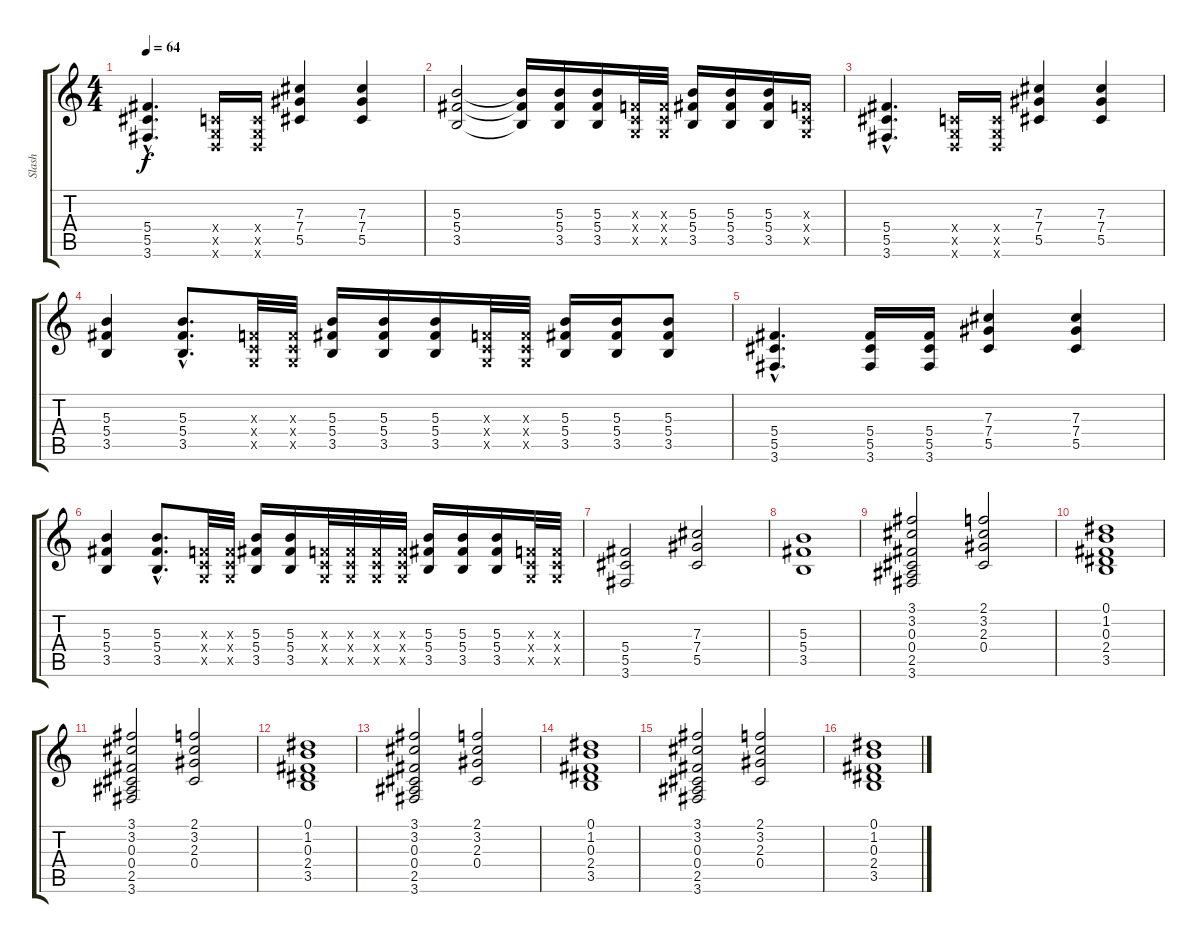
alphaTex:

\track ("Slash" "Slash") {instrument electricguitarclean}
\staff {score tabs}
\tuning (Eb4 Bb3 Gb3 Db3 Ab2 Eb2) {hide}
\ts (4 4)
\tempo 64
\clef g2
\ks c
(5.4{hac} 5.5{hac} 3.6{hac}).4{d dy f instrument overdrivenguitar} (-1.4{x} -1.5{x} -1.6{x}).16 (-1.4{x} -1.5{x} -1.6{x}).16 (7.3 7.4 5.5).4 (7.3 7.4 5.5).4 |
(5.3 5.4 3.5).2 (5.3{t} 5.4{t} 3.5{t}).16 (5.3 5.4 3.5).16 (5.3 5.4 3.5).16 (-1.3{x} -1.4{x} -1.5{x}).32 (-1.3{x} -1.4{x} -1.5{x}).32 (5.3 5.4 3.5).16 (5.3 5.4 3.5).16 (5.3 5.4 3.5).16 (-1.3{x} -1.4{x} -1.5{x}).16 |
(5.4{hac} 5.5{hac} 3.6{hac}).4{d} (-1.4{x} -1.5{x} -1.6{x}).16 (-1.4{x} -1.5{x} -1.6{x}).16 (7.3 7.4 5.5).4 (7.3 7.4 5.5).4 |
(5.3 5.4 3.5).4 (5.3{hac} 5.4{hac} 3.5{hac}).8{d} (-1.3{x} -1.4{x} -1.5{x}).32 (-1.3{x} -1.4{x} -1.5{x}).32 (5.3 5.4 3.5).16 (5.3 5.4 3.5).16 (5.3 5.4 3.5).16 (-1.3{x} -1.4{x} -1.5{x}).32 (-1.3{x} -1.4{x} -1.5{x}).32 (5.3 5.4 3.5).16 (5.3 5.4 3.5).16 (5.3 5.4 3.5).8 |
(5.4{hac} 5.5{hac} 3.6{hac}).4{d} (5.4 5.5 3.6).16 (5.4 5.5 3.6).16 (7.3 7.4 5.5).4 (7.3 7.4 5.5).4 |
(5.3 5.4 3.5).4 (5.3{hac} 5.4{hac} 3.5{hac}).8{d} (-1.3{x} -1.4{x} -1.5{x}).32 (-1.3{x} -1.4{x} -1.5{x}).32 (5.3 5.4 3.5).16 (5.3 5.4 3.5).16 (-1.3{x} -1.4{x} -1.5{x}).32 (-1.3{x} -1.4{x} -1.5{x}).32 (-1.3{x} -1.4{x} -1.5{x}).32 (-1.3{x} -1.4{x} -1.5{x}).32 (5.3 5.4 3.5).16 (5.3 5.4 3.5).16 (5.3 5.4 3.5).16 (-1.3{x} -1.4{x} -1.5{x}).32 (-1.3{x} -1.4{x} -1.5{x}).32 |
(5.4 5.5 3.6).2 (7.3 7.4 5.5).2 |
(5.3 5.4 3.5).1 |
(3.1 3.2 0.3 0.4 2.5 3.6).2{instrument electricguitarclean} (2.1 3.2 2.3 0.4).2 |
(0.1 1.2 0.3 2.4 3.5).1 |
(3.1 3.2 0.3 0.4 2.5 3.6).2 (2.1 3.2 2.3 0.4).2 |
(0.1 1.2 0.3 2.4 3.5).1 |
(3.1 3.2 0.3 0.4 2.5 3.6).2 (2.1 3.2 2.3 0.4).2 |
(0.1 1.2 0.3 2.4 3.5).1 |
(3.1 3.2 0.3 0.4 2.5 3.6).2 (2.1 3.2 2.3 0.4).2 |
(0.1 1.2 0.3 2.4 3.5).1
